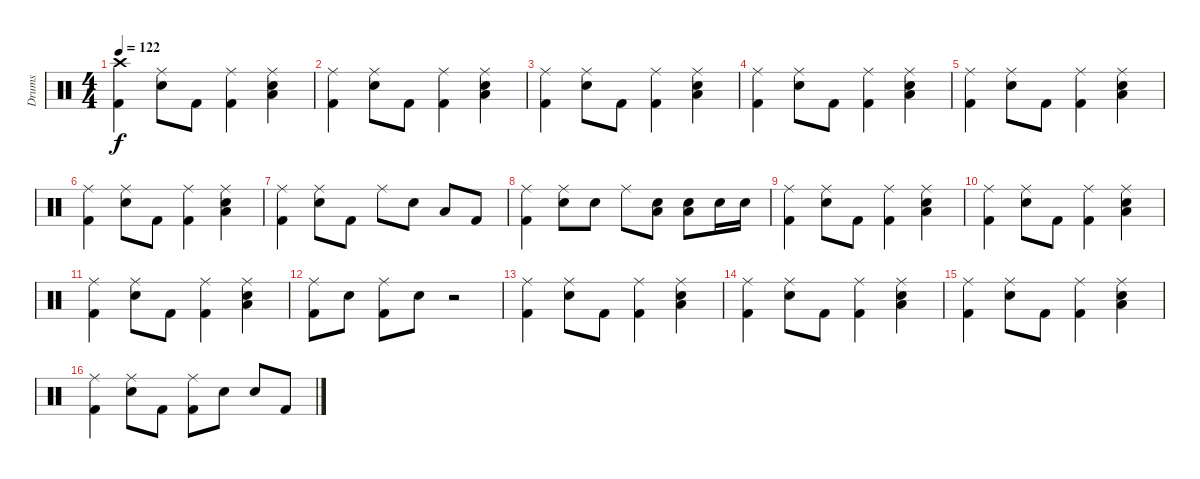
\track ("Drums" "Drums") {instrument percussion}
\staff {score}
\articulation defaults
\ts (4 4)
\tempo 122
\clef neutral
\ks c
("Crash high (hit)" "Kick (hit) 2").4{dy f} ("Ride (middle)" "Electric Snare (hit)").8 "Kick (hit) 2".8 ("Ride (middle)" "Kick (hit) 2").4 ("Ride (middle)" "Low Tom (hit)" "Electric Snare (hit)").4 |
("Ride (middle)" "Kick (hit) 2").4 ("Ride (middle)" "Electric Snare (hit)").8 "Kick (hit) 2".8 ("Ride (middle)" "Kick (hit) 2").4 ("Ride (middle)" "Low Tom (hit)" "Electric Snare (hit)").4 |
("Ride (middle)" "Kick (hit) 2").4 ("Ride (middle)" "Electric Snare (hit)").8 "Kick (hit) 2".8 ("Ride (middle)" "Kick (hit) 2").4 ("Ride (middle)" "Low Tom (hit)" "Electric Snare (hit)").4 |
("Ride (middle)" "Kick (hit) 2").4 ("Ride (middle)" "Electric Snare (hit)").8 "Kick (hit) 2".8 ("Ride (middle)" "Kick (hit) 2").4 ("Ride (middle)" "Low Tom (hit)" "Electric Snare (hit)").4 |
("Ride (middle)" "Kick (hit) 2").4 ("Ride (middle)" "Electric Snare (hit)").8 "Kick (hit) 2".8 ("Ride (middle)" "Kick (hit) 2").4 ("Ride (middle)" "Low Tom (hit)" "Electric Snare (hit)").4 |
("Ride (middle)" "Kick (hit) 2").4 ("Ride (middle)" "Electric Snare (hit)").8 "Kick (hit) 2".8 ("Ride (middle)" "Kick (hit) 2").4 ("Ride (middle)" "Low Tom (hit)" "Electric Snare (hit)").4 |
("Ride (middle)" "Kick (hit) 2").4 ("Ride (middle)" "Electric Snare (hit)").8 "Kick (hit) 2".8 "Ride (middle)".8 "Electric Snare (hit)".8 "Low Tom (hit)".8 "Kick (hit) 2".8 |
("Ride (middle)" "Kick (hit) 2").4 ("Ride (middle)" "Electric Snare (hit)").8 "Electric Snare (hit)".8 "Ride (middle)".8 ("Low Tom (hit)" "Electric Snare (hit)").8 ("Low Tom (hit)" "Electric Snare (hit)").8 "Electric Snare (hit)".16 "Electric Snare (hit)".16 |
("Ride (middle)" "Kick (hit) 2").4 ("Ride (middle)" "Electric Snare (hit)").8 "Kick (hit) 2".8 ("Ride (middle)" "Kick (hit) 2").4 ("Ride (middle)" "Low Tom (hit)" "Electric Snare (hit)").4 |
("Ride (middle)" "Kick (hit) 2").4 ("Ride (middle)" "Electric Snare (hit)").8 "Kick (hit) 2".8 ("Ride (middle)" "Kick (hit) 2").4 ("Ride (middle)" "Low Tom (hit)" "Electric Snare (hit)").4 |
("Ride (middle)" "Kick (hit) 2").4 ("Ride (middle)" "Electric Snare (hit)").8 "Kick (hit) 2".8 ("Ride (middle)" "Kick (hit) 2").4 ("Ride (middle)" "Low Tom (hit)" "Electric Snare (hit)").4 |
("Ride (middle)" "Kick (hit) 2").8 "Electric Snare (hit)".8 ("Ride (middle)" "Kick (hit) 2").8 "Electric Snare (hit)".8 r.2 |
("Ride (middle)" "Kick (hit) 2").4 ("Ride (middle)" "Electric Snare (hit)").8 "Kick (hit) 2".8 ("Ride (middle)" "Kick (hit) 2").4 ("Ride (middle)" "Low Tom (hit)" "Electric Snare (hit)").4 |
("Ride (middle)" "Kick (hit) 2").4 ("Ride (middle)" "Electric Snare (hit)").8 "Kick (hit) 2".8 ("Ride (middle)" "Kick (hit) 2").4 ("Ride (middle)" "Low Tom (hit)" "Electric Snare (hit)").4 |
("Ride (middle)" "Kick (hit) 2").4 ("Ride (middle)" "Electric Snare (hit)").8 "Kick (hit) 2".8 ("Ride (middle)" "Kick (hit) 2").4 ("Ride (middle)" "Low Tom (hit)" "Electric Snare (hit)").4 |
("Ride (middle)" "Kick (hit) 2").4 ("Ride (middle)" "Electric Snare (hit)").8 "Kick (hit) 2".8 ("Ride (middle)" "Kick (hit) 2").8 "Electric Snare (hit)".8 "Electric Snare (hit)".8 "Kick (hit) 2".8
